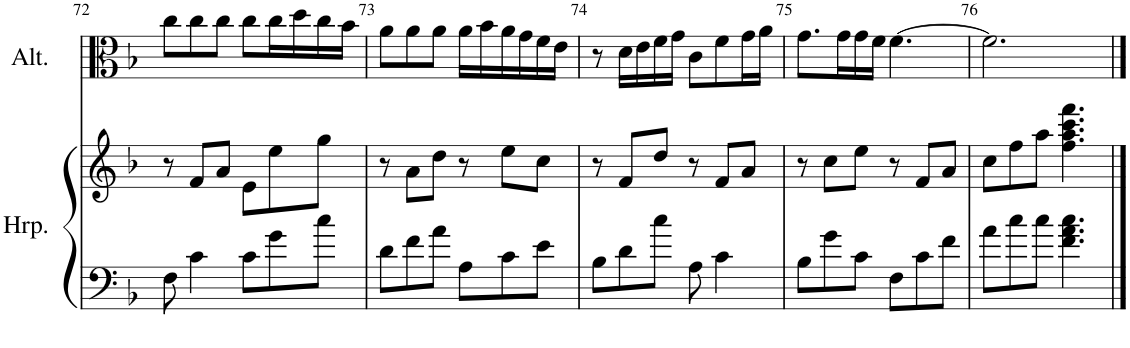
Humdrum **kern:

**kern	**kern	**kern
*part2	*part2	*part1
*staff3	*staff2	*staff1
*I"Harpe	*	*I"Alto
*I'Hrp.	*	*I'Alt.
!!LO:PB:g=z
*clefF4	*clefG2	*clefC3
*k[b-]	*k[b-]	*k[b-]
*M6/8	*M6/8	*M6/8
=72	=72	=72
8F\	8r	8cc\L
4c\	8f/L	8cc\
.	8a/J	8cc\J
8c\L	8e\L	8cc\L
8g\	8ee\	16cc\L
.	.	16dd\
8cc\J	8gg\J	16cc\
.	.	16b-\JJ
=73	=73	=73
8d\L	8r	8a\L
8f\	8a\L	8a\
8a\J	8dd\J	8a\J
8A\L	8r	16a\LL
.	.	16b-\
8c\	8ee\L	16a\
.	.	16g\
8e\J	8cc\J	16f\
.	.	16e\JJ
=74	=74	=74
8B-\L	8r	8r
8d\	8f/L	16d\LL
.	.	16e\
8cc\J	8dd/J	16f\
.	.	16g\JJ
8A\	8r	8c\L
4c\	8f/L	8f\
.	8a/J	16g\L
.	.	16a\JJ
=75	=75	=75
8B-\L	8r	8.g\L
8g\	8cc\L	.
.	.	16g\L
8c\J	8ee\J	16g\
.	.	16f\JJ
8F\L	8r	[4.f\
8c\	8f/L	.
8f\J	8a/J	.
=76	=76	=76
8a\L	8cc\L	2.f\]
8cc\	8ff\	.
8cc\J	8aa\J	.
4.f\ 4.a\ 4.cc\	4.ff\ 4.aa\ 4.ccc\ 4.fff\	.
==	==	==
*-	*-	*-
